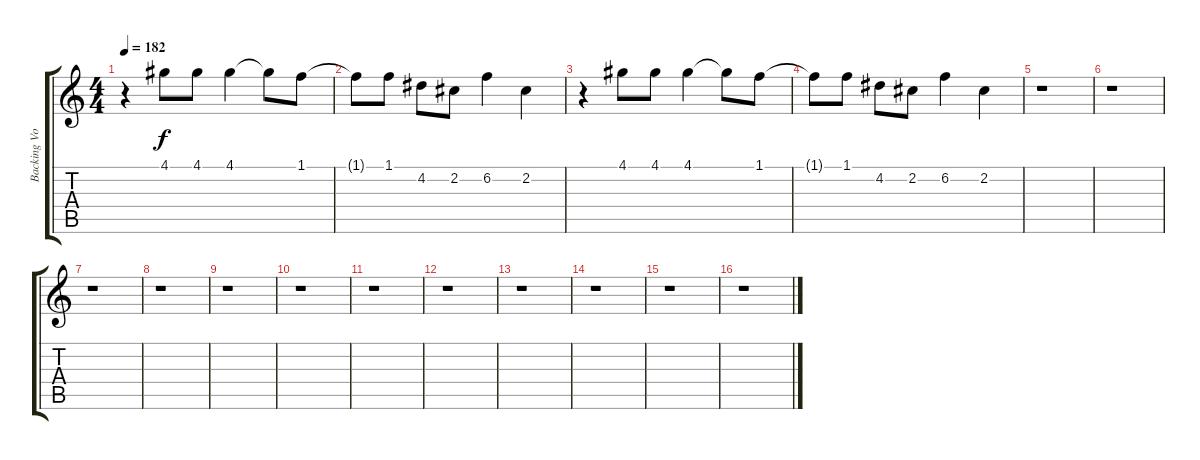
\track ("Backing Vocals" "Backing Vo") {instrument acousticguitarsteel}
\staff {score tabs}
\tuning (E4 B3 G3 D3 A2 E2) {hide}
\ts (4 4)
\tempo 182
\clef g2
\ks c
r.4{dy f} 4.1.8 4.1.8 4.1.4 4.1{t}.8 1.1.8 |
1.1{t}.8 1.1.8 4.2.8 2.2.8 6.2.4 2.2.4 |
r.4 4.1.8 4.1.8 4.1.4 4.1{t}.8 1.1.8 |
1.1{t}.8 1.1.8 4.2.8 2.2.8 6.2.4 2.2.4 |
r.1 |
r.1 |
r.1 |
r.1 |
r.1 |
r.1 |
r.1 |
r.1 |
r.1 |
r.1 |
r.1 |
r.1
